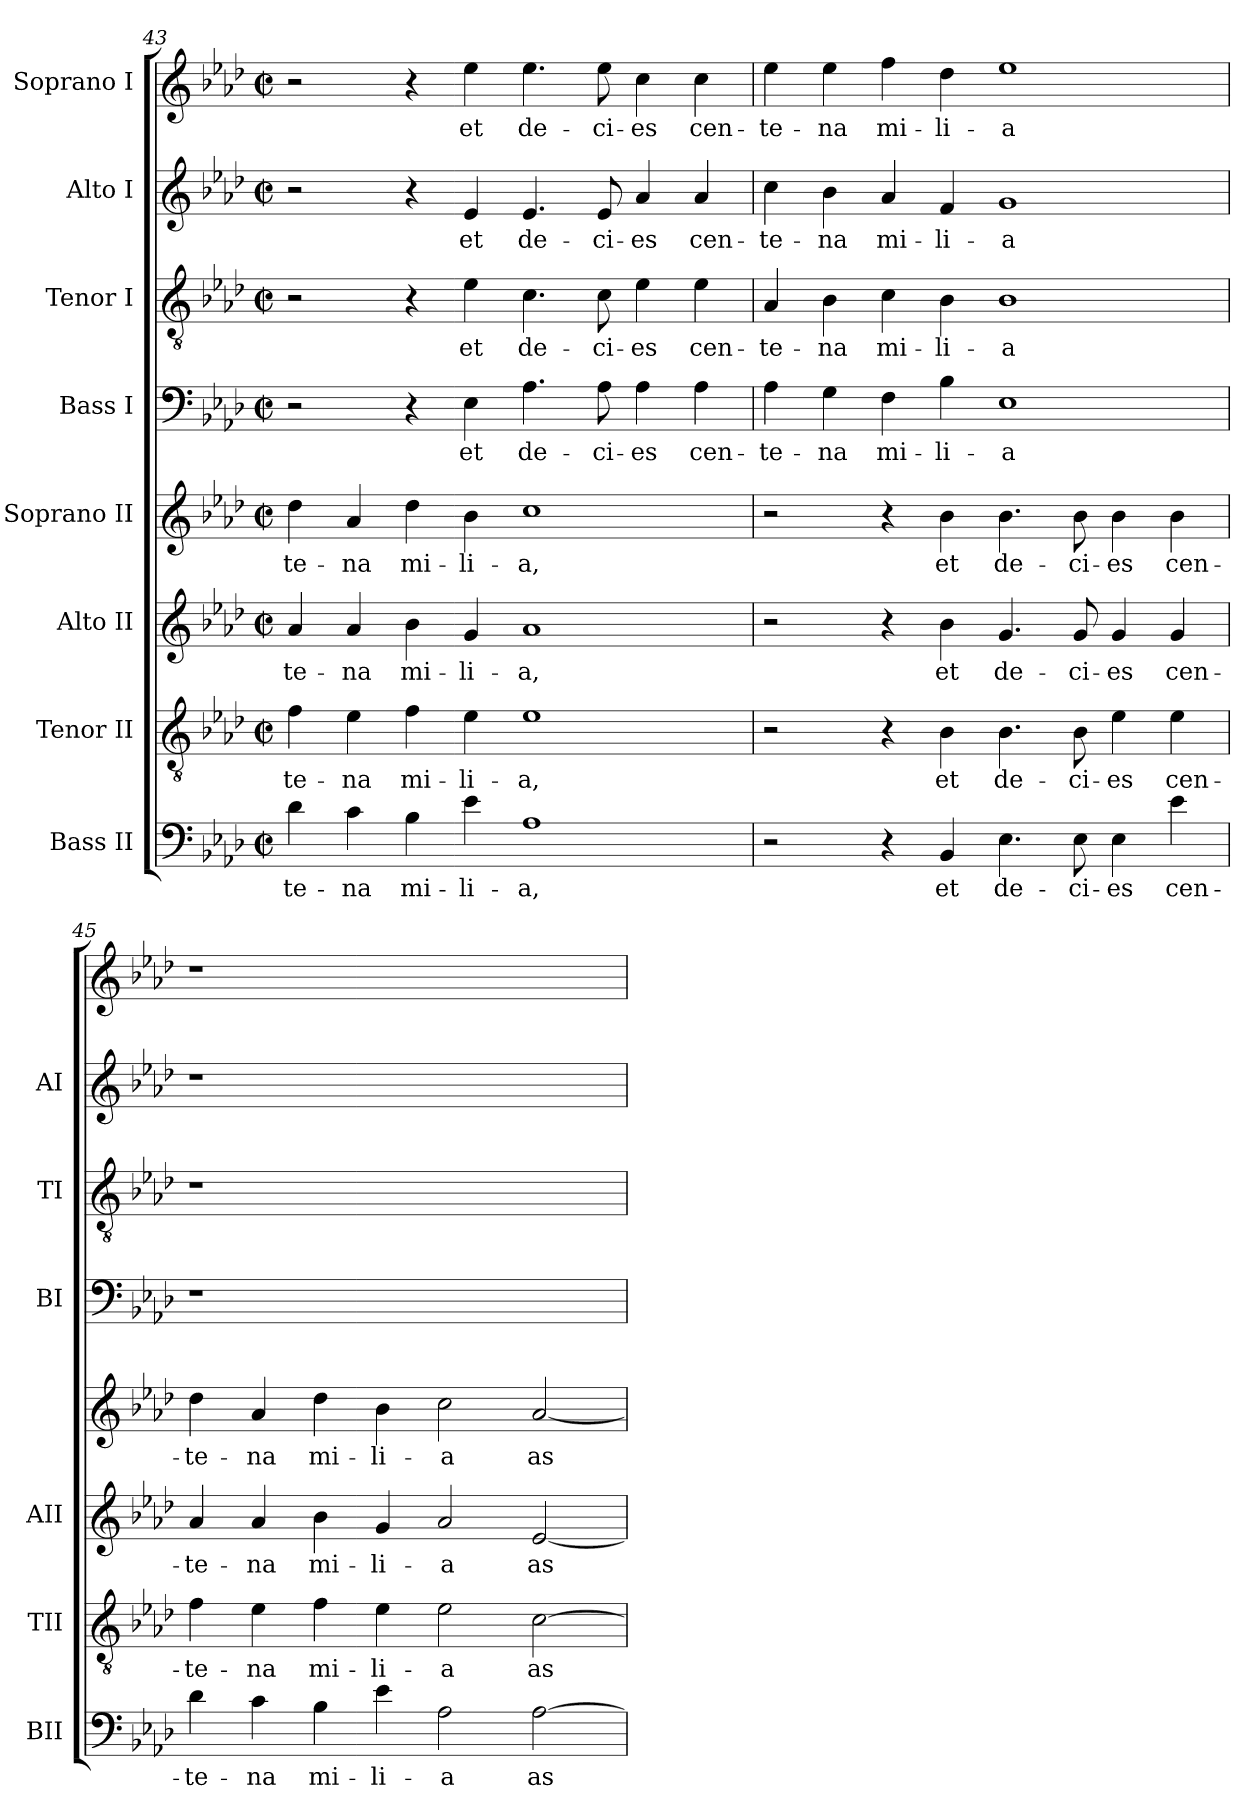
**kern	**text	**kern	**text	**kern	**text	**kern	**text	**kern	**text	**kern	**text	**kern	**text	**kern	**text
*part8	*part8	*part7	*part7	*part6	*part6	*part5	*part5	*part4	*part4	*part3	*part3	*part2	*part2	*part1	*part1
*staff8	*staff8	*staff7	*staff7	*staff6	*staff6	*staff5	*staff5	*staff4	*staff4	*staff3	*staff3	*staff2	*staff2	*staff1	*staff1
*I"Bass II	*	*I"Tenor II	*	*I"Alto II	*	*I"Soprano II	*	*I"Bass I	*	*I"Tenor I	*	*I"Alto I	*	*I"Soprano I	*
*I'BII	*	*I'TII	*	*I'AII	*	*	*	*I'BI	*	*I'TI	*	*I'AI	*	*	*
*clefF4	*	*clefGv2	*	*clefG2	*	*clefG2	*	*clefF4	*	*clefGv2	*	*clefG2	*	*clefG2	*
*k[b-e-a-d-]	*	*k[b-e-a-d-]	*	*k[b-e-a-d-]	*	*k[b-e-a-d-]	*	*k[b-e-a-d-]	*	*k[b-e-a-d-]	*	*k[b-e-a-d-]	*	*k[b-e-a-d-]	*
*A-:	*	*A-:	*	*A-:	*	*A-:	*	*A-:	*	*A-:	*	*A-:	*	*A-:	*
*M2/2	*	*M2/2	*	*M2/2	*	*M2/2	*	*M2/2	*	*M2/2	*	*M2/2	*	*M2/2	*
*met(c|)	*	*met(c|)	*	*met(c|)	*	*met(c|)	*	*met(c|)	*	*met(c|)	*	*met(c|)	*	*met(c|)	*
=43	=43	=43	=43	=43	=43	=43	=43	=43	=43	=43	=43	=43	=43	=43	=43
!	!LO:LY:b	!	!LO:LY:b	!	!LO:LY:b	!	!LO:LY:b	!	!	!	!	!	!	!	!
4d-\	-te-	4f\	-te-	4a-/	-te-	4dd-\	-te-	2r	.	2r	.	2r	.	2r	.
!	!LO:LY:b	!	!LO:LY:b	!	!LO:LY:b	!	!LO:LY:b	!	!	!	!	!	!	!	!
4c\	-na	4e-\	-na	4a-/	-na	4a-/	-na	.	.	.	.	.	.	.	.
!	!LO:LY:b	!	!LO:LY:b	!	!LO:LY:b	!	!LO:LY:b	!	!	!	!	!	!	!	!
4B-\	mi-	4f\	mi-	4b-\	mi-	4dd-\	mi-	4r	.	4r	.	4r	.	4r	.
!	!LO:LY:b	!	!LO:LY:b	!	!LO:LY:b	!	!LO:LY:b	!	!LO:LY:b	!	!LO:LY:b	!	!LO:LY:b	!	!LO:LY:b
4e-\	-li-	4e-\	-li-	4g/	-li-	4b-\	-li-	4E-\	et	4e-\	et	4e-/	et	4ee-\	et
!	!LO:LY:b	!	!LO:LY:b	!	!LO:LY:b	!	!LO:LY:b	!	!LO:LY:b	!	!LO:LY:b	!	!LO:LY:b	!	!LO:LY:b
1A-	-a,	1e-	-a,	1a-	-a,	1cc	-a,	4.A-\	de-	4.c\	de-	4.e-/	de-	4.ee-\	de-
!	!	!	!	!	!	!	!	!	!LO:LY:b	!	!LO:LY:b	!	!LO:LY:b	!	!LO:LY:b
.	.	.	.	.	.	.	.	8A-\	-ci-	8c\	-ci-	8e-/	-ci-	8ee-\	-ci-
!	!	!	!	!	!	!	!	!	!LO:LY:b	!	!LO:LY:b	!	!LO:LY:b	!	!LO:LY:b
.	.	.	.	.	.	.	.	4A-\	-es	4e-\	-es	4a-/	-es	4cc\	-es
!	!	!	!	!	!	!	!	!	!LO:LY:b	!	!LO:LY:b	!	!LO:LY:b	!	!LO:LY:b
.	.	.	.	.	.	.	.	4A-\	cen-	4e-\	cen-	4a-/	cen-	4cc\	cen-
=44	=44	=44	=44	=44	=44	=44	=44	=44	=44	=44	=44	=44	=44	=44	=44
!	!	!	!	!	!	!	!	!	!LO:LY:b	!	!LO:LY:b	!	!LO:LY:b	!	!LO:LY:b
2r	.	2r	.	2r	.	2r	.	4A-\	-te-	4A-/	-te-	4cc\	-te-	4ee-\	-te-
!	!	!	!	!	!	!	!	!	!LO:LY:b	!	!LO:LY:b	!	!LO:LY:b	!	!LO:LY:b
.	.	.	.	.	.	.	.	4G\	-na	4B-\	-na	4b-\	-na	4ee-\	-na
!	!	!	!	!	!	!	!	!	!LO:LY:b	!	!LO:LY:b	!	!LO:LY:b	!	!LO:LY:b
4r	.	4r	.	4r	.	4r	.	4F\	mi-	4c\	mi-	4a-/	mi-	4ff\	mi-
!	!LO:LY:b	!	!LO:LY:b	!	!LO:LY:b	!	!LO:LY:b	!	!LO:LY:b	!	!LO:LY:b	!	!LO:LY:b	!	!LO:LY:b
4BB-/	et	4B-\	et	4b-\	et	4b-\	et	4B-\	-li-	4B-\	-li-	4f/	-li-	4dd-\	-li-
!	!LO:LY:b	!	!LO:LY:b	!	!LO:LY:b	!	!LO:LY:b	!	!LO:LY:b	!	!LO:LY:b	!	!LO:LY:b	!	!LO:LY:b
4.E-\	de-	4.B-\	de-	4.g/	de-	4.b-\	de-	1E-	-a	1B-	-a	1g	-a	1ee-	-a
!	!LO:LY:b	!	!LO:LY:b	!	!LO:LY:b	!	!LO:LY:b	!	!	!	!	!	!	!	!
8E-\	-ci-	8B-\	-ci-	8g/	-ci-	8b-\	-ci-	.	.	.	.	.	.	.	.
!	!LO:LY:b	!	!LO:LY:b	!	!LO:LY:b	!	!LO:LY:b	!	!	!	!	!	!	!	!
4E-\	-es	4e-\	-es	4g/	-es	4b-\	-es	.	.	.	.	.	.	.	.
!	!LO:LY:b	!	!LO:LY:b	!	!LO:LY:b	!	!LO:LY:b	!	!	!	!	!	!	!	!
4e-\	cen-	4e-\	cen-	4g/	cen-	4b-\	cen-	.	.	.	.	.	.	.	.
!!LO:PB:g=z
=45	=45	=45	=45	=45	=45	=45	=45	=45	=45	=45	=45	=45	=45	=45	=45
!	!LO:LY:b	!	!LO:LY:b	!	!LO:LY:b	!	!LO:LY:b	!LO:N:vis=1	!	!LO:N:vis=1	!	!LO:N:vis=1	!	!LO:N:vis=1	!
4d-\	-te-	4f\	-te-	4a-/	-te-	4dd-\	-te-	1r	.	1r	.	1r	.	1r	.
!	!LO:LY:b	!	!LO:LY:b	!	!LO:LY:b	!	!LO:LY:b	!	!	!	!	!	!	!	!
4c\	-na	4e-\	-na	4a-/	-na	4a-/	-na	.	.	.	.	.	.	.	.
!	!LO:LY:b	!	!LO:LY:b	!	!LO:LY:b	!	!LO:LY:b	!	!	!	!	!	!	!	!
4B-\	mi-	4f\	mi-	4b-\	mi-	4dd-\	mi-	.	.	.	.	.	.	.	.
!	!LO:LY:b	!	!LO:LY:b	!	!LO:LY:b	!	!LO:LY:b	!	!	!	!	!	!	!	!
4e-\	-li-	4e-\	-li-	4g/	-li-	4b-\	-li-	.	.	.	.	.	.	.	.
!	!LO:LY:b	!	!LO:LY:b	!	!LO:LY:b	!	!LO:LY:b	!	!	!	!	!	!	!	!
2A-\	-a	2e-\	-a	2a-/	-a	2cc\	-a	1ryy	.	1ryy	.	1ryy	.	1ryy	.
!	!LO:LY:b	!	!LO:LY:b	!	!LO:LY:b	!	!LO:LY:b	!	!	!	!	!	!	!	!
[>2A-\	as-	[>2c\	as-	[<2e-/	as-	[<2a-/	as-	.	.	.	.	.	.	.	.
=	=	=	=	=	=	=	=	=	=	=	=	=	=	=	=
*-	*-	*-	*-	*-	*-	*-	*-	*-	*-	*-	*-	*-	*-	*-	*-
